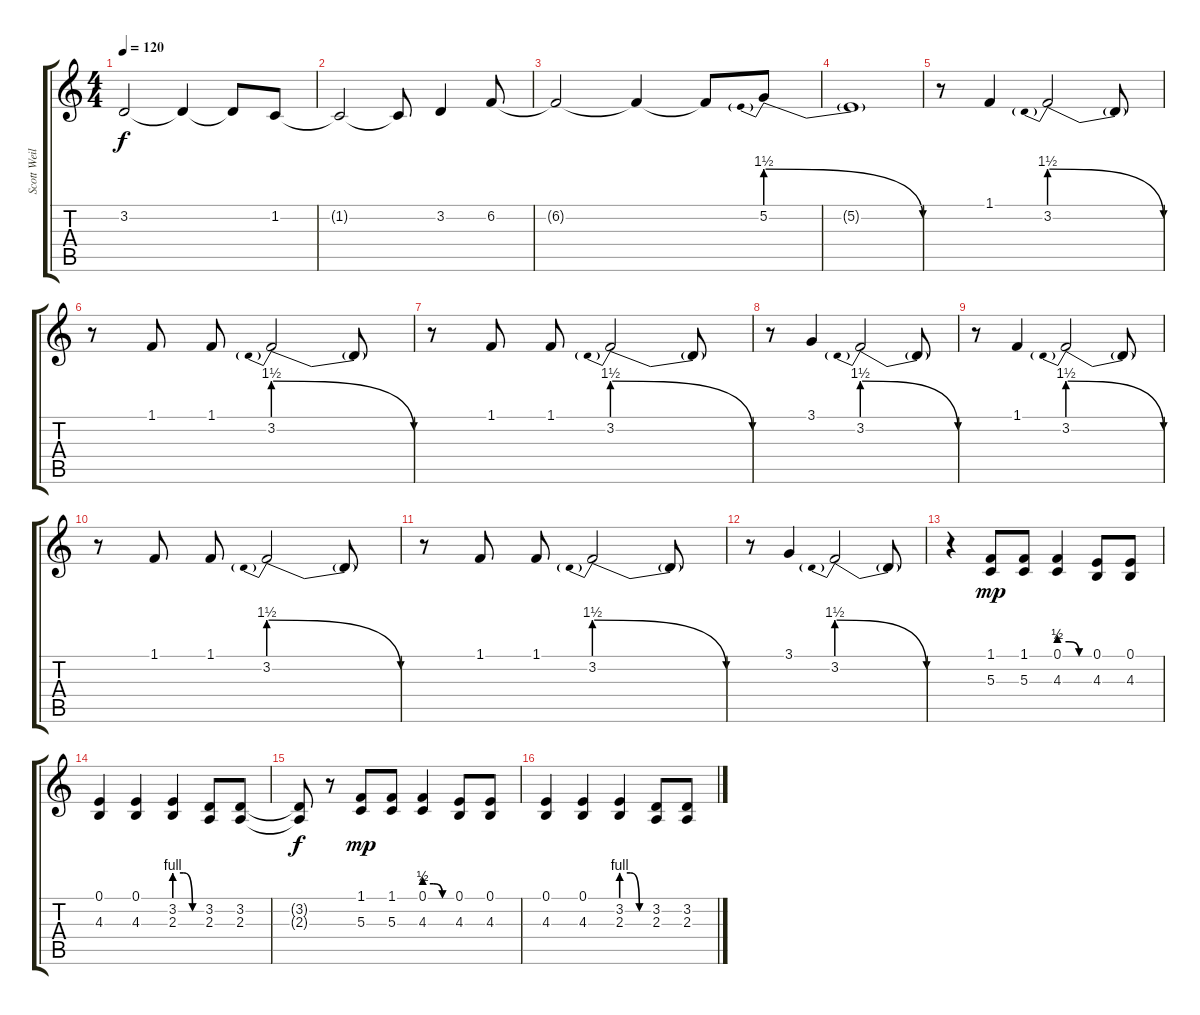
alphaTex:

\track ("Scott Weiland" "Scott Weil") {instrument bassoon}
\staff {score tabs}
\tuning (E4 B3 G3 D3 A2 E2) {hide}
\ts (4 4)
\tempo 120
\clef g2
\ks c
3.2{t}.2{dy f} 3.2{t}.4 3.2{t}.8 1.2.8 |
1.2{t}.2 1.2{t}.8 3.2.4 6.2.8 |
6.2{t}.2 6.2{t}.4 6.2{t}.8 5.2{be (prebendrelease 0 6 60 0)}.8 |
5.2{t}.1 |
r.8 1.1.4 3.2{be (prebendrelease 0 6 60 0)}.2 3.2{t}.8 |
r.8 1.1.8 1.1.8 3.2{be (prebendrelease 0 6 60 0)}.2 3.2{t}.8 |
r.8 1.1.8 1.1.8 3.2{be (prebendrelease 0 6 60 0)}.2 3.2{t}.8 |
r.8 3.1.4 3.2{be (prebendrelease 0 6 60 0)}.2 3.2{t}.8 |
r.8 1.1.4 3.2{be (prebendrelease 0 6 60 0)}.2 3.2{t}.8 |
r.8 1.1.8 1.1.8 3.2{be (prebendrelease 0 6 60 0)}.2 3.2{t}.8 |
r.8 1.1.8 1.1.8 3.2{be (prebendrelease 0 6 60 0)}.2 3.2{t}.8 |
r.8 3.1.4 3.2{be (prebendrelease 0 6 60 0)}.2 3.2{t}.8 |
r.4 (1.1 5.3).8{dy mp} (1.1 5.3).8 (0.1{be (custom 0 2 20 2 40 0 60 0)} 4.3{be (custom 0 2 20 2 40 0 60 0)}).4 (0.1 4.3).8 (0.1 4.3).8 |
(0.1 4.3).4 (0.1 4.3).4 (3.2{be (custom 0 4 20 4 40 0 60 0)} 2.3{be (custom 0 4 20 4 40 0 60 0)}).4 (3.2 2.3).8 (3.2 2.3).8 |
(3.2{t} 2.3{t}).8{dy f} r.8 (1.1 5.3).8{dy mp} (1.1 5.3).8 (0.1{be (custom 0 2 20 2 40 0 60 0)} 4.3{be (custom 0 2 20 2 40 0 60 0)}).4 (0.1 4.3).8 (0.1 4.3).8 |
(0.1 4.3).4 (0.1 4.3).4 (3.2{be (custom 0 4 20 4 40 0 60 0)} 2.3{be (custom 0 4 20 4 40 0 60 0)}).4 (3.2 2.3).8 (3.2 2.3).8
